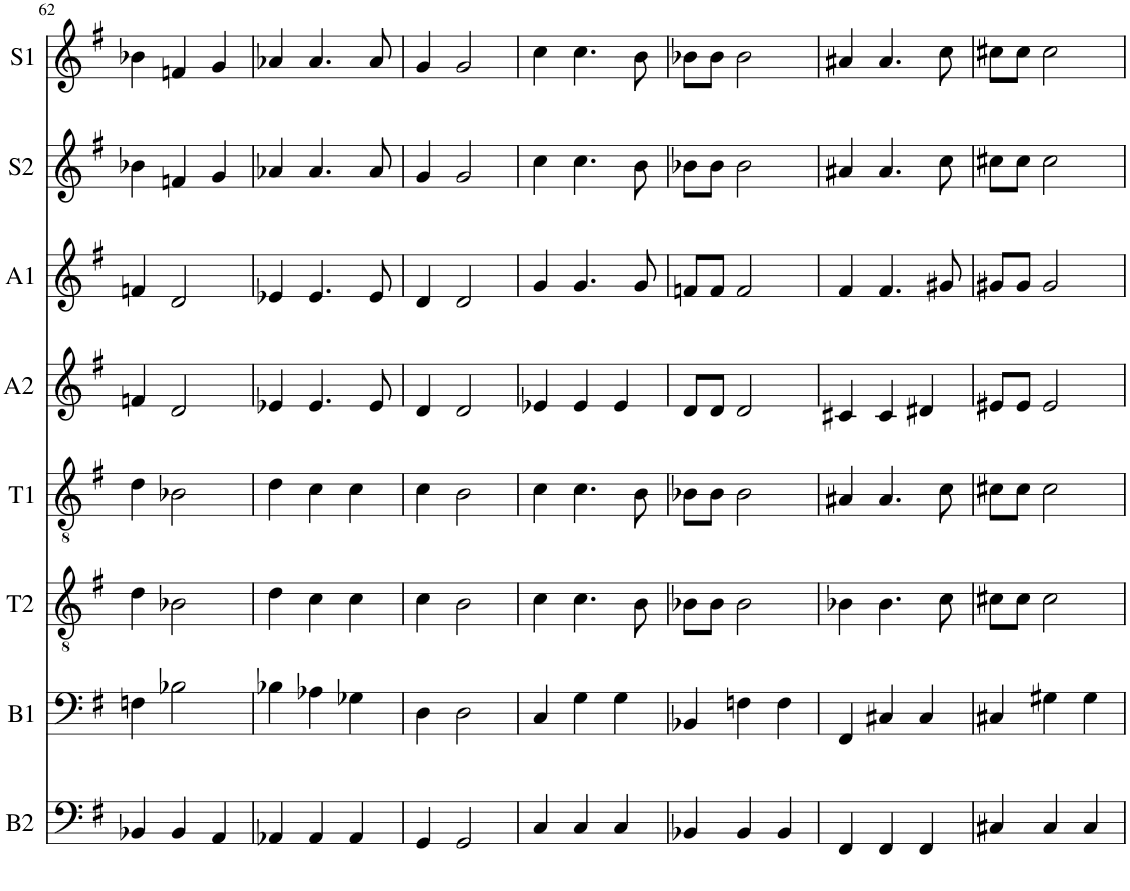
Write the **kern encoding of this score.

**kern	**kern	**kern	**kern	**kern	**kern	**kern	**kern
*part8	*part7	*part6	*part5	*part4	*part3	*part2	*part1
*staff8	*staff7	*staff6	*staff5	*staff4	*staff3	*staff2	*staff1
*I"Bass 2	*I"Bass 1	*I"Tenor 2	*I"Tenor 1	*I"Alto 2	*I"Alto 1	*I"Sop.2	*I"Sop 1
*I'B2	*I'B1	*I'T2	*I'T1	*I'A2	*I'A1	*I'S2	*I'S1
!!LO:PB:g=z
*clefF4	*clefF4	*clefGv2	*clefGv2	*clefG2	*clefG2	*clefG2	*clefG2
*k[f#]	*k[f#]	*k[f#]	*k[f#]	*k[f#]	*k[f#]	*k[f#]	*k[f#]
*M3/4	*M3/4	*M3/4	*M3/4	*M3/4	*M3/4	*M3/4	*M3/4
=62	=62	=62	=62	=62	=62	=62	=62
4BB-X/	4Fn\	4d\	4d\	4fn/	4fn/	4b-X\	4b-X\
4BB-/	2B-X\	2B-X\	2B-X\	2d/	2d/	4fn/	4fn/
4AA/	.	.	.	.	.	4g/	4g/
=63	=63	=63	=63	=63	=63	=63	=63
4AA-X/	4B-X\	4d\	4d\	4e-X/	4e-X/	4a-X/	4a-X/
4AA-/	4A-X\	4c\	4c\	4.e-/	4.e-/	4.a-/	4.a-/
4AA-/	4G-X\	4c\	4c\	.	.	.	.
.	.	.	.	8e-/	8e-/	8a-/	8a-/
=64	=64	=64	=64	=64	=64	=64	=64
4GG/	4D\	4c\	4c\	4d/	4d/	4g/	4g/
2GG/	2D\	2B\	2B\	2d/	2d/	2g/	2g/
=65	=65	=65	=65	=65	=65	=65	=65
4C/	4C/	4c\	4c\	4e-X/	4g/	4cc\	4cc\
4C/	4G\	4.c\	4.c\	4e-/	4.g/	4.cc\	4.cc\
4C/	4G\	.	.	4e-/	.	.	.
.	.	8B\	8B\	.	8g/	8b\	8b\
=66	=66	=66	=66	=66	=66	=66	=66
4BB-X/	4BB-X/	8B-X\L	8B-X\L	8d/L	8fn/L	8b-X\L	8b-X\L
.	.	8B-\J	8B-\J	8d/J	8f/J	8b-\J	8b-\J
4BB-/	4Fn\	2B-\	2B-\	2d/	2f/	2b-\	2b-\
4BB-/	4F\	.	.	.	.	.	.
=67	=67	=67	=67	=67	=67	=67	=67
4FF#/	4FF#/	4B-X\	4A#X/	4c#X/	4f#/	4a#X/	4a#X/
4FF#/	4C#X/	4.B-\	4.A#/	4c#/	4.f#/	4.a#/	4.a#/
4FF#/	4C#/	.	.	4d#X/	.	.	.
.	.	8c\	8c\	.	8g#X/	8cc\	8cc\
=68	=68	=68	=68	=68	=68	=68	=68
4C#X/	4C#X/	8c#X\L	8c#X\L	8e#X/L	8g#X/L	8cc#X\L	8cc#X\L
.	.	8c#\J	8c#\J	8e#/J	8g#/J	8cc#\J	8cc#\J
4C#/	4G#X\	2c#\	2c#\	2e#/	2g#/	2cc#\	2cc#\
4C#/	4G#\	.	.	.	.	.	.
=	=	=	=	=	=	=	=
*-	*-	*-	*-	*-	*-	*-	*-
